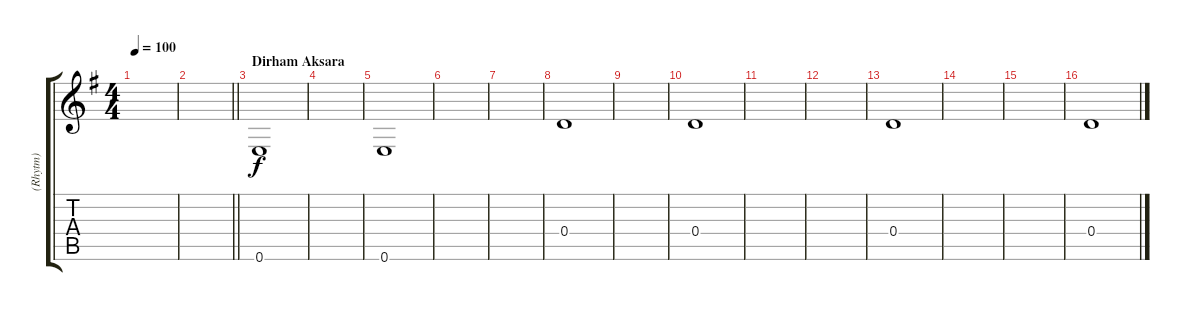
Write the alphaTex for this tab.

\track ("(Rhytm)" "(Rhytm)") {instrument distortionguitar}
\staff {score tabs}
\tuning (E4 B3 G3 D3 A2 E2) {hide}
\ts (4 4)
\tempo 100
\clef g2
\ks g
|
\barLineRight lightlight
|
\section ("" "Dirham Aksara")
0.6.1{volume 0} |
|
0.6.1 |
|
|
0.4.1 |
|
0.4.1 |
|
|
0.4.1 |
|
|
0.4.1
